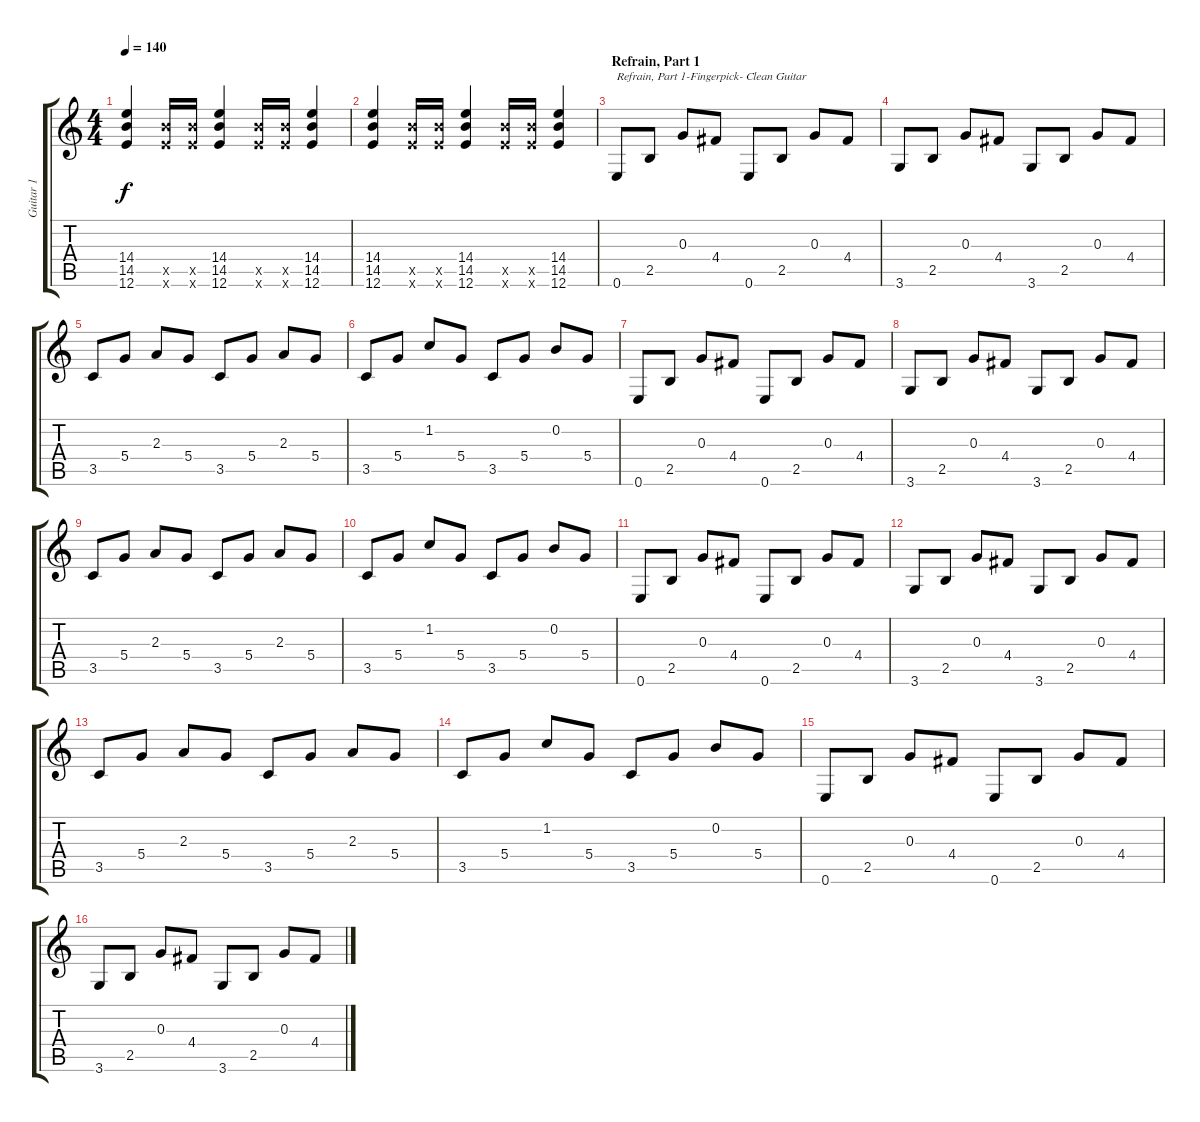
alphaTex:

\track ("Guitar 1" "Guitar 1") {instrument overdrivenguitar}
\staff {score tabs}
\tuning (E4 B3 G3 D3 A2 E2) {hide}
\ts (4 4)
\tempo 140
\clef g2
\ks c
(14.4 14.5 12.6).4{dy f} (14.5{x} 12.6{x}).16 (14.5{x} 12.6{x}).16 (14.4 14.5 12.6).4 (14.5{x} 12.6{x}).16 (14.5{x} 12.6{x}).16 (14.4 14.5 12.6).4 |
(14.4 14.5 12.6).4 (14.5{x} 12.6{x}).16 (14.5{x} 12.6{x}).16 (14.4 14.5 12.6).4 (14.5{x} 12.6{x}).16 (14.5{x} 12.6{x}).16 (14.4 14.5 12.6).4 |
\section ("" "Refrain, Part 1")
0.6.8{txt "Refrain, Part 1-Fingerpick- Clean Guitar" instrument acousticguitarnylon} 2.5.8 0.3.8 4.4.8 0.6.8 2.5.8 0.3.8 4.4.8 |
3.6.8 2.5.8 0.3.8 4.4.8 3.6.8 2.5.8 0.3.8 4.4.8 |
3.5.8 5.4.8 2.3.8 5.4.8 3.5.8 5.4.8 2.3.8 5.4.8 |
3.5.8 5.4.8 1.2.8 5.4.8 3.5.8 5.4.8 0.2.8 5.4.8 |
0.6.8 2.5.8 0.3.8 4.4.8 0.6.8 2.5.8 0.3.8 4.4.8 |
3.6.8 2.5.8 0.3.8 4.4.8 3.6.8 2.5.8 0.3.8 4.4.8 |
3.5.8 5.4.8 2.3.8 5.4.8 3.5.8 5.4.8 2.3.8 5.4.8 |
3.5.8 5.4.8 1.2.8 5.4.8 3.5.8 5.4.8 0.2.8 5.4.8 |
0.6.8 2.5.8 0.3.8 4.4.8 0.6.8 2.5.8 0.3.8 4.4.8 |
3.6.8 2.5.8 0.3.8 4.4.8 3.6.8 2.5.8 0.3.8 4.4.8 |
3.5.8 5.4.8 2.3.8 5.4.8 3.5.8 5.4.8 2.3.8 5.4.8 |
3.5.8 5.4.8 1.2.8 5.4.8 3.5.8 5.4.8 0.2.8 5.4.8 |
0.6.8 2.5.8 0.3.8 4.4.8 0.6.8 2.5.8 0.3.8 4.4.8 |
3.6.8 2.5.8 0.3.8 4.4.8 3.6.8 2.5.8 0.3.8 4.4.8
